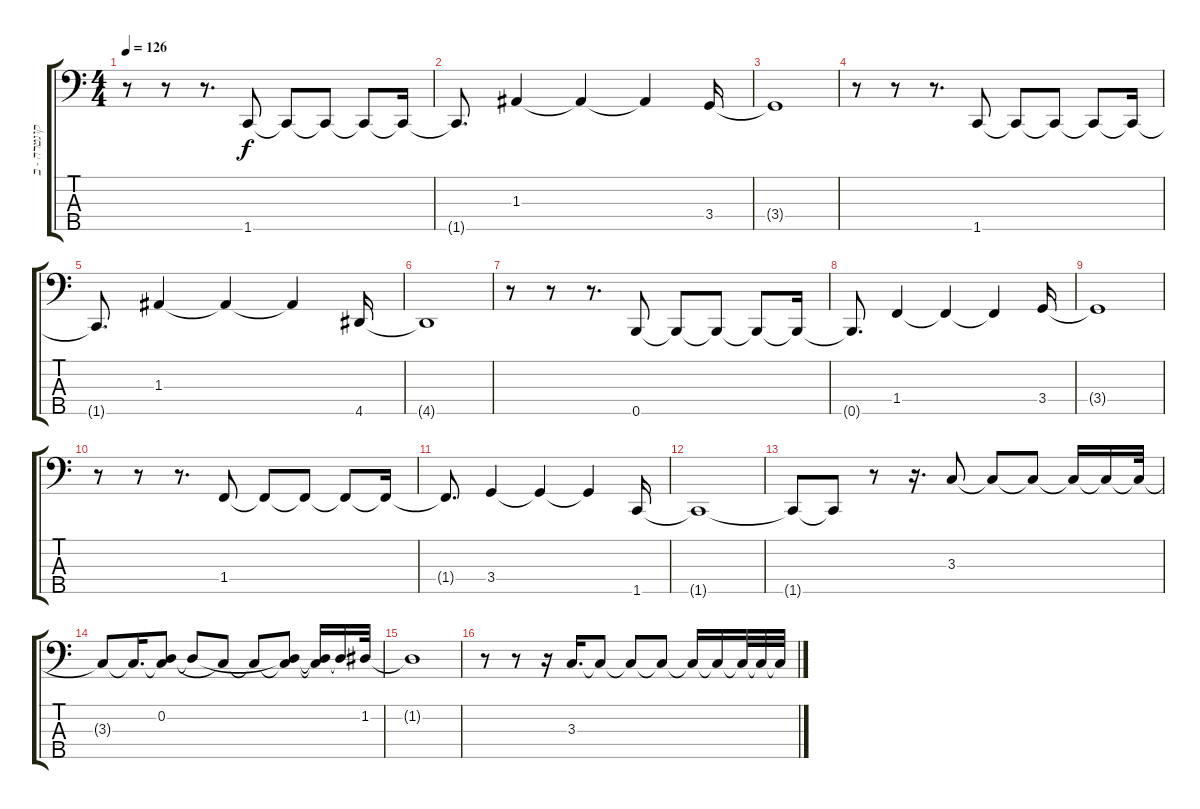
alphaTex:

\track ("קונטרה - בס" "קונטרה - ב") {instrument acousticbass}
\staff {score tabs}
\tuning (G2 D2 A1 E1 B0) {hide}
\ts (4 4)
\tempo 126
\clef f4
\ks c
r.8{dy f} r.8 r.8{d} 1.5.8 1.5{t}.8 1.5{t}.8 1.5{t}.8 1.5{t}.16 |
1.5{t}.8{d} 1.3.4 1.3{t}.4 1.3{t}.4 3.4.16 |
3.4{t}.1 |
r.8 r.8 r.8{d} 1.5.8 1.5{t}.8 1.5{t}.8 1.5{t}.8 1.5{t}.16 |
1.5{t}.8{d} 1.3.4 1.3{t}.4 1.3{t}.4 4.5.16 |
4.5{t}.1 |
r.8 r.8 r.8{d} 0.5.8 0.5{t}.8 0.5{t}.8 0.5{t}.8 0.5{t}.16 |
0.5{t}.8{d} 1.4.4 1.4{t}.4 1.4{t}.4 3.4.16 |
3.4{t}.1 |
r.8 r.8 r.8{d} 1.4.8 1.4{t}.8 1.4{t}.8 1.4{t}.8 1.4{t}.16 |
1.4{t}.8{d} 3.4.4 3.4{t}.4 3.4{t}.4 1.5.16 |
1.5{t}.1 |
1.5{t}.8 1.5{t}.8 r.8 r.16{d} 3.3.8 3.3{t}.8 3.3{t}.8 3.3{t}.16 3.3{t}.16 3.3{t}.32 |
3.3{t}.8 3.3{t}.16{d} (0.2 3.3{t}).8 0.2{t}.8 3.3{t}.8 3.3{t}.8 (0.2{t} 3.3{t}).8 (0.2{t} 3.3{t}).16 0.2{t}.16 1.2.32 |
1.2{t}.1 |
r.8 r.8 r.16 3.3.16{d} 3.3{t}.8 3.3{t}.8 3.3{t}.8 3.3{t}.16 3.3{t}.16 3.3{t}.32 3.3{t}.32 3.3{t}.32
